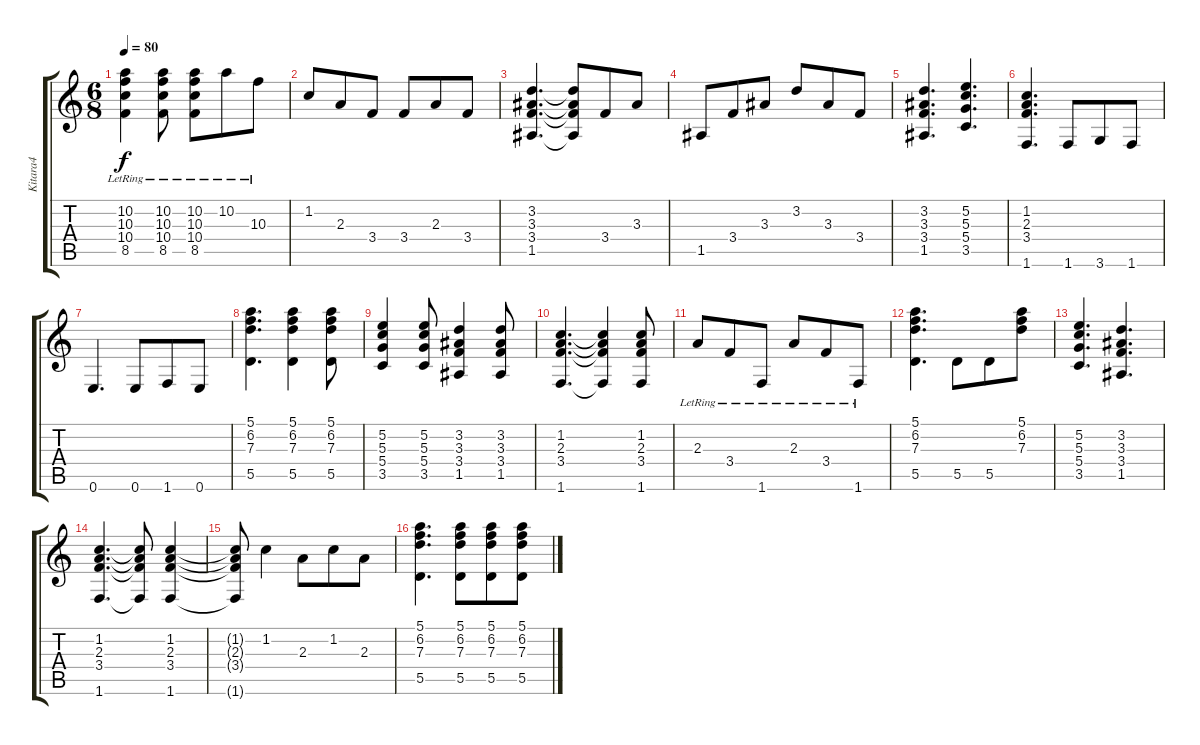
\track ("Kitara4" "Kitara4") {instrument acousticguitarsteel}
\staff {score tabs}
\tuning (E4 B3 G3 D3 A2 E2) {hide}
\ts (6 8)
\tempo 80
\clef g2
\ks c
(10.2{lr} 10.3{lr} 10.4{lr} 8.5{lr}).4{dy f} (10.2{lr} 10.3{lr} 10.4{lr} 8.5{lr}).8 (10.2{lr} 10.3{lr} 10.4{lr} 8.5{lr}).8 10.2{lr}.8 10.3{lr}.8 |
1.2.8 2.3.8 3.4.8 3.4.8 2.3.8 3.4.8 |
(3.2 3.3 3.4 1.5).4{d} (3.2{t} 3.3{t} 3.4{t} 1.5{t}).8 3.4.8 3.3.8 |
1.5.8 3.4.8 3.3.8 3.2.8 3.3.8 3.4.8 |
(3.2 3.3 3.4 1.5).4{d} (5.2 5.3 5.4 3.5).4{d} |
(1.2 2.3 3.4 1.6).4{d} 1.6.8 3.6.8 1.6.8 |
0.6.4{d} 0.6.8 1.6.8 0.6.8 |
(5.1 6.2 7.3 5.5).4{d} (5.1 6.2 7.3 5.5).4 (5.1 6.2 7.3 5.5).8 |
(5.2 5.3 5.4 3.5).4 (5.2 5.3 5.4 3.5).8 (3.2 3.3 3.4 1.5).4 (3.2 3.3 3.4 1.5).8 |
(1.2 2.3 3.4 1.6).4{d} (1.2{t} 2.3{t} 3.4{t} 1.6{t}).4 (1.2 2.3 3.4 1.6).8 |
2.3{lr}.8 3.4{lr}.8 1.6{lr}.8 2.3{lr}.8 3.4{lr}.8 1.6{lr}.8 |
(5.1 6.2 7.3 5.5).4{d} 5.5.8 5.5.8 (5.1 6.2 7.3).8 |
(5.2 5.3 5.4 3.5).4{d} (3.2 3.3 3.4 1.5).4{d} |
(1.2 2.3 3.4 1.6).4{d} (1.2{t} 2.3{t} 3.4{t} 1.6{t}).8 (1.2 2.3 3.4 1.6).4 |
(1.2{t} 2.3{t} 3.4{t} 1.6{t}).8 1.2.4 2.3.8 1.2.8 2.3.8 |
(5.1 6.2 7.3 5.5).4{d} (5.1 6.2 7.3 5.5).8 (5.1 6.2 7.3 5.5).8 (5.1 6.2 7.3 5.5).8
